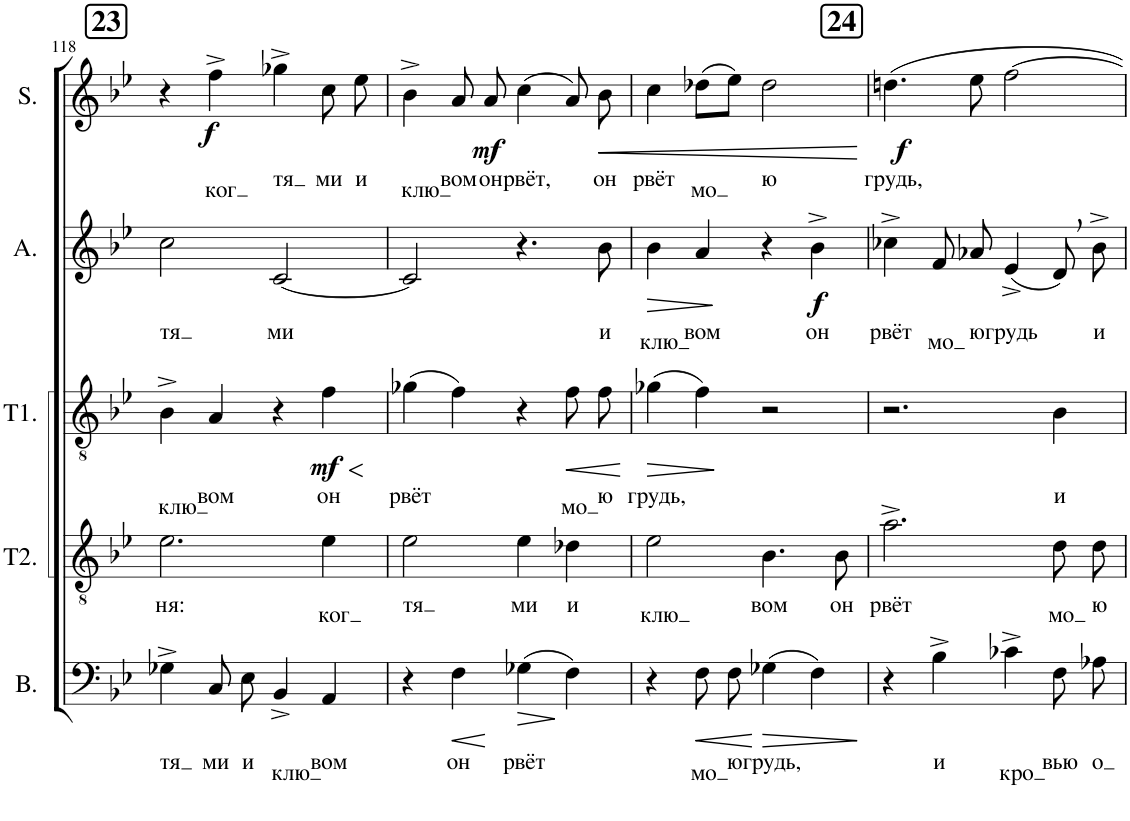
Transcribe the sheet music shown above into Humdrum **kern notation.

**kern	**text	**dynam	**kern	**text	**kern	**text	**dynam	**kern	**text	**dynam	**kern	**text	**dynam
*part5	*part5	*part5	*part4	*part4	*part3	*part3	*part3	*part2	*part2	*part2	*part1	*part1	*part1
*staff5	*staff5	*staff5	*staff4	*staff4	*staff3	*staff3	*staff3	*staff2	*staff2	*staff2	*staff1	*staff1	*staff1
*I"Bass	*	*	*I"Tenor 2	*	*I"Tenor 1	*	*	*I"Alto	*	*	*I"Soprano	*	*
*I'B.	*	*	*I'T2.	*	*I'T1.	*	*	*I'A.	*	*	*I'S.	*	*
!!LO:PB:g=z
*clefF4	*	*	*clefGv2	*	*clefGv2	*	*	*clefG2	*	*	*clefG2	*	*
*k[b-e-]	*	*	*k[b-e-]	*	*k[b-e-]	*	*	*k[b-e-]	*	*	*k[b-e-]	*	*
*M2/2	*	*	*M2/2	*	*M2/2	*	*	*M2/2	*	*	*M2/2	*	*
*met(c|)	*	*	*met(c|)	*	*met(c|)	*	*	*met(c|)	*	*	*met(c|)	*	*
!!LO:REH:place=s1:a:B:cj:fs=14:t=23
=118	=118	=118	=118	=118	=118	=118	=118	=118	=118	=118	=118	=118	=118
!	!LO:LY:b	!	!	!LO:LY:b	!	!LO:LY:b	!	!	!LO:LY:b	!	!	!	!
4G-X^\	тя	.	2.e-\	ня:	4B-^\	клю	.	2cc\	тя	.	4r	.	.
!	!LO:LY:b	!	!	!	!	!LO:LY:b	!	!	!	!	!	!LO:LY:b	!LO:DY:b
8C\L	ми	.	.	.	4A/	вом	.	.	.	.	4ff^\	ког	f
!	!LO:LY:b	!	!	!	!	!	!	!	!	!	!	!	!
8E-\J	и	.	.	.	.	.	.	.	.	.	.	.	.
!	!LO:LY:b	!	!	!	!	!	!	!	!LO:LY:b	!	!	!LO:LY:b	!
4BB-^/	клю	.	.	.	4r	.	.	[2c/	ми	.	4gg-X^\	тя	.
!	!LO:LY:b	!	!	!LO:LY:b	!	!LO:LY:b	!LO:HP:b	!	!	!	!	!LO:LY:b	!
!	!	!	!	!	!	!	!LO:DY:n=1:b	!	!	!	!	!	!
4AA/	вом	.	4e-\	ког	4f\	он	< mf	.	.	.	8cc\	ми	.
!	!	!	!	!	!	!	!	!	!	!	!	!LO:LY:b	!
.	.	.	.	.	.	.	.	.	.	.	8ee-\	и	.
.	.	.	.	.	.	.	[	.	.	.	.	.	.
=119	=119	=119	=119	=119	=119	=119	=119	=119	=119	=119	=119	=119	=119
!	!	!	!	!LO:LY:b	!	!LO:LY:b	!	!	!	!	!	!LO:LY:b	!
4r	.	.	2e-\	тя	(4g-X\	рвёт	.	2c/]	.	.	4b-^\	клю	.
!	!LO:LY:b	!LO:HP:b	!	!	!	!	!	!	!	!	!	!LO:LY:b	!
4F\	он	<	.	.	4f\)	.	.	.	.	.	8a/	вом	.
!	!	!	!	!	!	!	!	!	!	!	!	!LO:LY:b	!LO:DY:b
.	.	.	.	.	.	.	.	.	.	.	8a/	он	mf
!	!LO:LY:b	!LO:HP:b	!	!LO:LY:b	!	!	!	!	!	!	!	!LO:LY:b	!
(4G-X\	рвёт	>	4e-\	ми	4r	.	.	4.r	.	.	(4cc\	рвёт,	.
!	!	!	!	!LO:LY:b	!	!LO:LY:b	!LO:HP:b	!	!	!	!	!	!
4F\)	.	[	4d-X\	и	8f\L	мо	<	.	.	.	8a/)	.	.
!	!	!	!	!	!	!LO:LY:b	!	!	!LO:LY:b	!	!	!LO:LY:b	!LO:HP:b
.	.	.	.	.	8f\J	ю	.	8b-\	и	.	8b-\	он	<
.	.	]	.	.	.	.	[	.	.	.	.	.	.
=120	=120	=120	=120	=120	=120	=120	=120	=120	=120	=120	=120	=120	=120
!	!	!	!	!LO:LY:b	!	!LO:LY:b	!LO:HP:b	!	!LO:LY:b	!LO:HP:b	!	!LO:LY:b	!
4r	.	.	2e-\	клю	(4g-X\	грудь,	>	4b-\	клю	>	4cc\	рвёт	.
!	!LO:LY:b	!LO:HP:b	!	!	!	!	!	!	!LO:LY:b	!	!	!LO:LY:b	!
8F\L	мо	<	.	.	4f\)	.	.	4a/	вом	.	(8dd-X\L	мо	.
!	!LO:LY:b	!	!	!	!	!	!	!	!	!	!	!	!
8F\J	ю	.	.	.	.	.	.	.	.	.	8ee-\J)	.	.
!	!LO:LY:b	!LO:HP:n=1:b	!	!LO:LY:b	!	!	!	!	!	!	!	!LO:LY:b	!
(4G-X\	грудь,	[ >	4.B-\	вом	2r	.	]	4r	.	]	2dd-\	ю	.
!	!	!	!	!	!	!	!	!	!LO:LY:b	!LO:DY:b	!	!	!
4F\)	.	.	.	.	.	.	.	4b-^\	он	f	.	.	.
!	!	!	!	!LO:LY:b	!	!	!	!	!	!	!	!	!
.	.	.	8B-\	он	.	.	.	.	.	.	.	.	.
.	.	]	.	.	.	.	.	.	.	.	.	.	[
!!LO:REH:place=s1:a:B:cj:fs=14:t=24
=121	=121	=121	=121	=121	=121	=121	=121	=121	=121	=121	=121	=121	=121
!	!	!	!	!LO:LY:b	!	!	!	!	!LO:LY:b	!	!	!LO:LY:b	!LO:DY:b
4r	.	.	2.a^\	рвёт	2.r	.	.	4cc-X^\	рвёт	.	4.ddn\	грудь,	f
!	!LO:LY:b	!	!	!	!	!	!	!	!LO:LY:b	!	!	!	!
4B-^\	и	.	.	.	.	.	.	8f/L	мо	.	.	.	.
!	!	!	!	!	!	!	!	!	!LO:LY:b	!	!	!	!
.	.	.	.	.	.	.	.	8a-X/J	ю	.	8ee-\	.	.
!	!LO:LY:b	!	!	!	!	!	!	!	!LO:LY:b	!	!	!	!
4c-X^\	кро	.	.	.	.	.	.	(4e-^/	грудь	.	[2ff\	.	.
!	!LO:LY:b	!	!	!LO:LY:b	!	!LO:LY:b	!	!	!	!	!	!	!
8F\L	вью	.	8d\L	мо	4B-\	и	.	8d,/L)	.	.	.	.	.
!	!LO:LY:b	!	!	!LO:LY:b	!	!	!	!	!LO:LY:b	!	!	!	!
8A-X\J	о	.	8d\J	ю	.	.	.	8b-^/J	и	.	.	.	.
=	=	=	=	=	=	=	=	=	=	=	=	=	=
*-	*-	*-	*-	*-	*-	*-	*-	*-	*-	*-	*-	*-	*-
